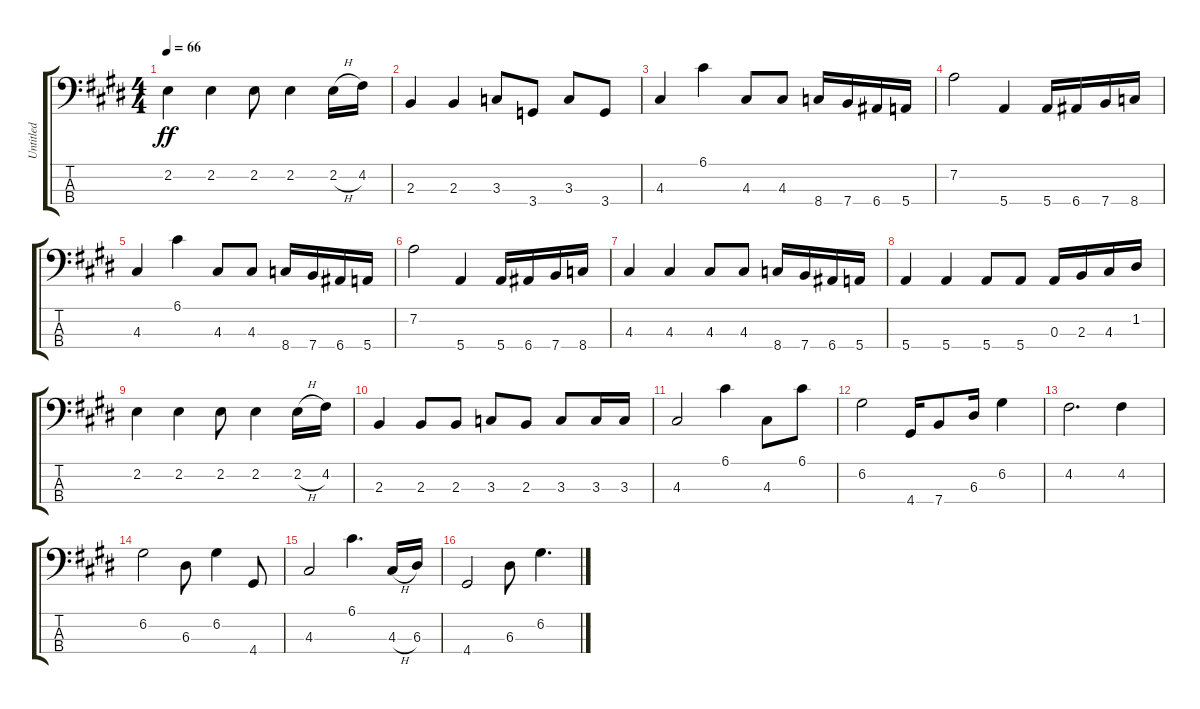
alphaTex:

\track ("Untitled" "Untitled") {instrument electricbassfinger}
\staff {score tabs}
\tuning (G2 D2 A1 E1) {hide}
\ts (4 4)
\tempo 66
\clef f4
\ks e
2.2.4{dy ff} 2.2.4 2.2.8 2.2.4 2.2{h}.16 4.2.16 |
2.3.4 2.3.4 3.3.8 3.4.8 3.3.8 3.4.8 |
4.3.4 6.1.4 4.3.8 4.3.8 8.4.16 7.4.16 6.4.16 5.4.16 |
7.2.2 5.4.4 5.4.16 6.4.16 7.4.16 8.4.16 |
4.3.4 6.1.4 4.3.8 4.3.8 8.4.16 7.4.16 6.4.16 5.4.16 |
7.2.2 5.4.4 5.4.16 6.4.16 7.4.16 8.4.16 |
4.3.4 4.3.4 4.3.8 4.3.8 8.4.16 7.4.16 6.4.16 5.4.16 |
5.4.4 5.4.4 5.4.8 5.4.8 0.3.16 2.3.16 4.3.16 1.2.16 |
2.2.4 2.2.4 2.2.8 2.2.4 2.2{h}.16 4.2.16 |
2.3.4 2.3.8 2.3.8 3.3.8 2.3.8 3.3.8 3.3.16 3.3.16 |
4.3.2 6.1.4 4.3.8 6.1.8 |
6.2.2 4.4.16 7.4.8 6.3.16 6.2.4 |
4.2.2{d} 4.2.4 |
6.2.2 6.3.8 6.2.4 4.4.8 |
4.3.2 6.1.4{d} 4.3{h}.16 6.3.16 |
4.4.2 6.3.8 6.2.4{d}
